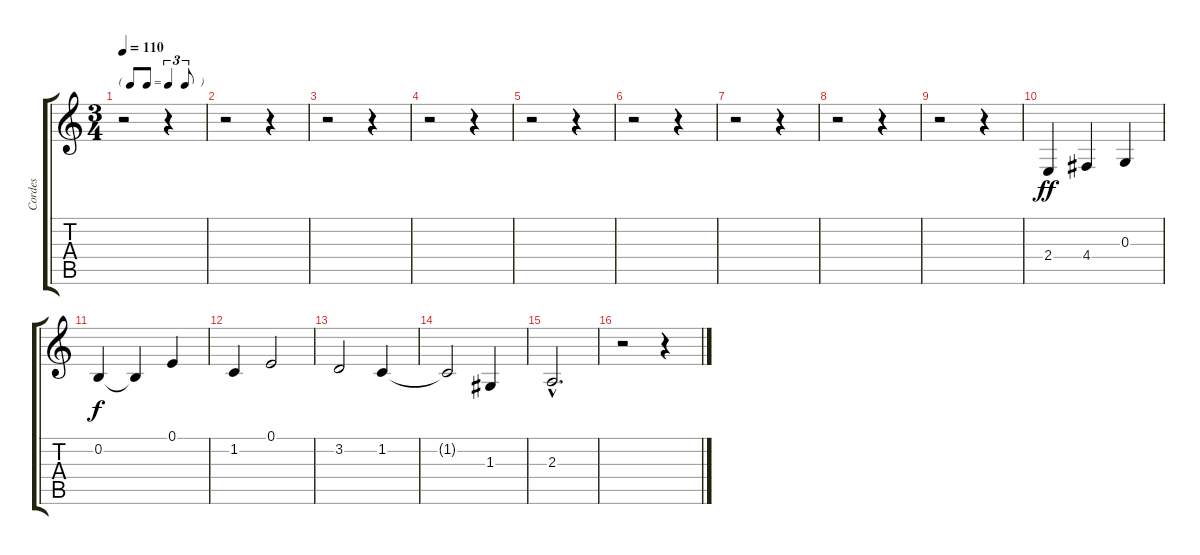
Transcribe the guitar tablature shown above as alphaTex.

\track ("Cordes" "Cordes") {instrument synthstrings1}
\staff {score tabs}
\tuning (E4 B3 G3 D3 A2 E2) {hide}
\ts (3 4)
\tf triplet8th
\tempo 110
\clef g2
\ks c
r.2{dy ff instrument synthstrings1} r.4 |
r.2 r.4 |
r.2 r.4 |
r.2 r.4 |
r.2 r.4 |
r.2 r.4 |
r.2 r.4 |
r.2 r.4 |
r.2 r.4 |
2.4.4 4.4.4 0.3.4 |
0.2.4{dy f} 0.2{t}.4 0.1.4 |
1.2.4 0.1.2 |
3.2.2 1.2.4 |
1.2{t}.2 1.3.4 |
2.3{hac}.2{d} |
r.2 r.4
